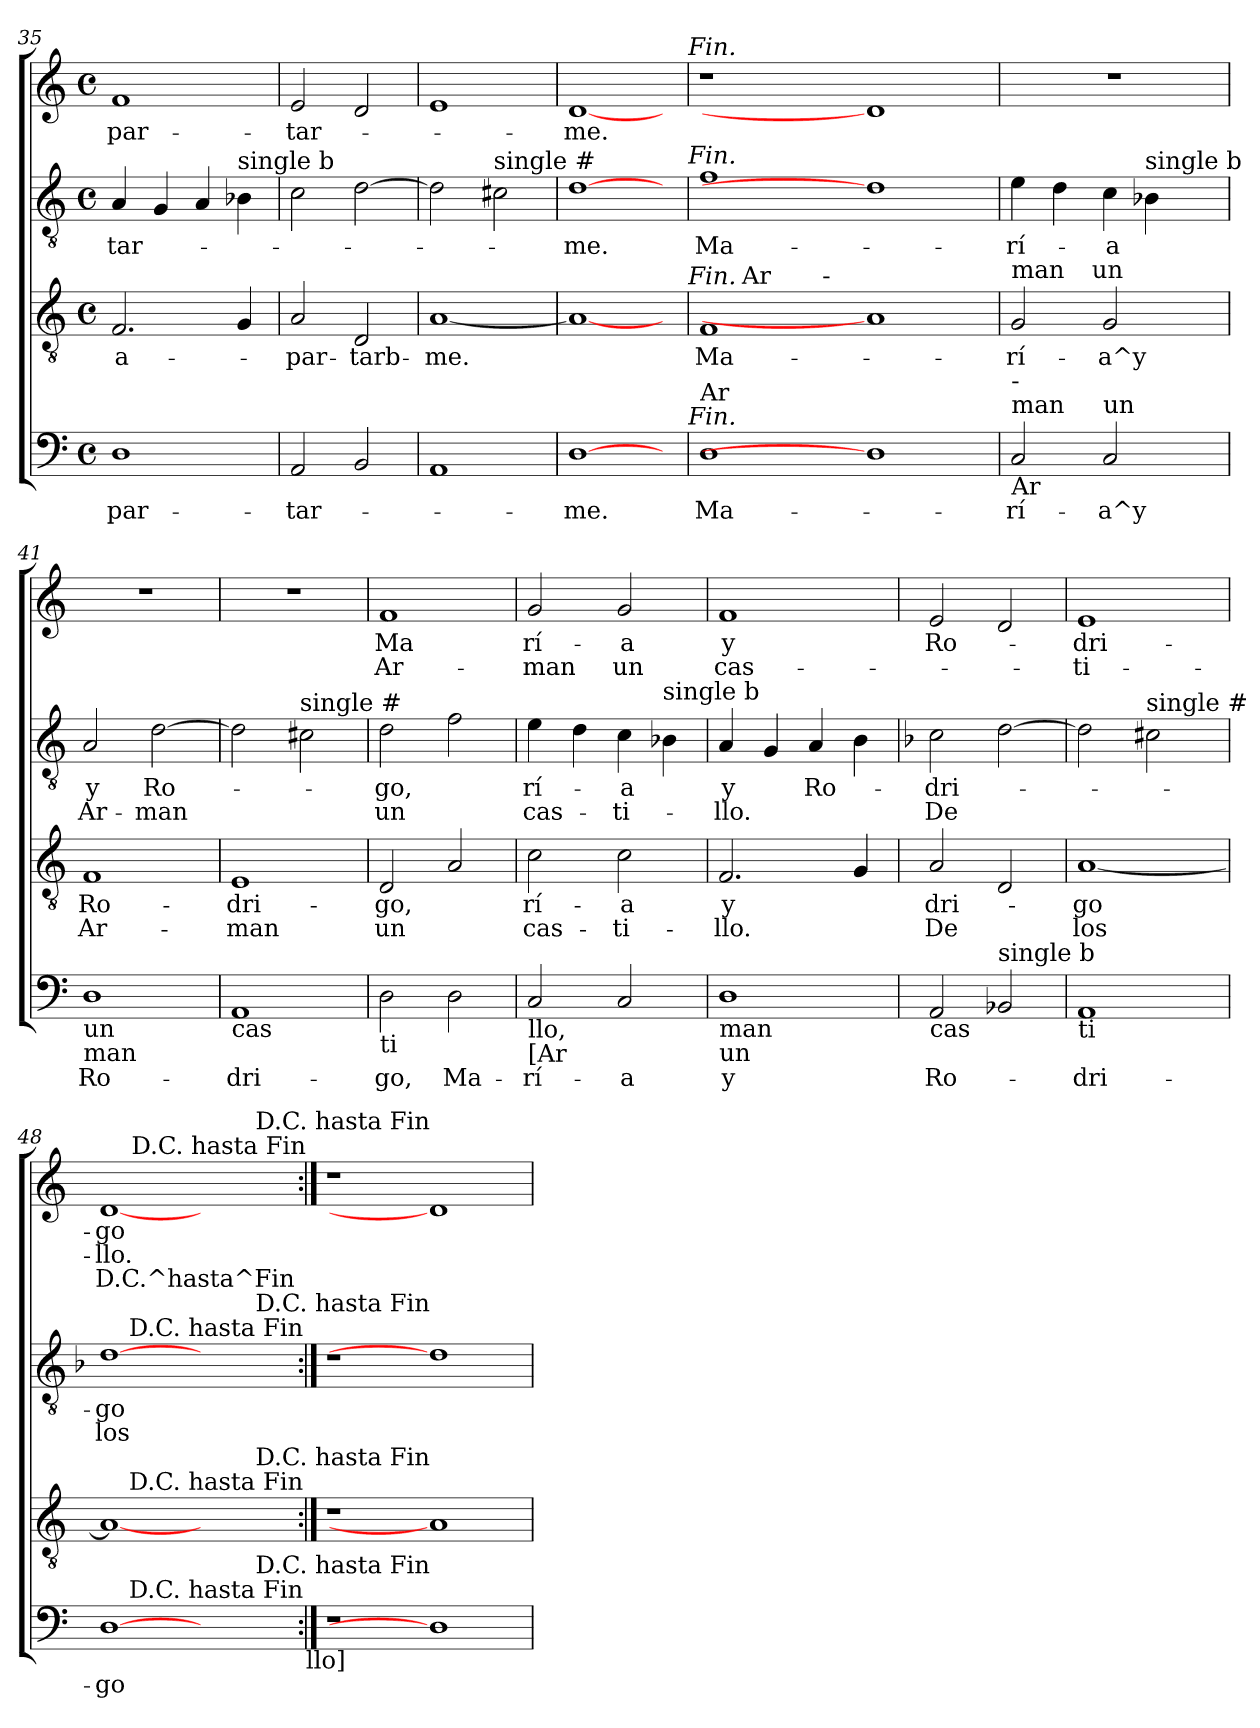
**kern	**text	**kern	**text	**text	**kern	**text	**text	**kern	**text	**text	**text
*part4	*part4	*part3	*part3	*part3	*part2	*part2	*part2	*part1	*part1	*part1	*part1
*staff4	*staff4	*staff3	*staff3	*staff3	*staff2	*staff2	*staff2	*staff1	*staff1	*staff1	*staff1
*clefF4	*	*clefGv2	*	*	*clefGv2	*	*	*clefG2	*	*	*
*k[]	*	*k[]	*	*	*k[]	*	*	*k[]	*	*	*
*C:	*	*C:	*	*	*C:	*	*	*C:	*	*	*
*M4/4	*	*M4/4	*	*	*M4/4	*	*	*M4/4	*	*	*
*met(c)	*	*met(c)	*	*	*met(c)	*	*	*met(c)	*	*	*
=35	=35	=35	=35	=35	=35	=35	=35	=35	=35	=35	=35
!	!LO:LY:b	!	!LO:LY:b	!	!	!LO:LY:b	!	!	!LO:LY:b	!	!
1D	-par-	2.F/	a-	.	4A/	-tar-	.	1f	-par-	.	.
.	.	.	.	.	4G/	.	.	.	.	.	.
.	.	.	.	.	4A/	.	.	.	.	.	.
!	!	!	!	!	!LO:TX:a:t=single b	!	!	!	!	!	!
.	.	4G/	.	.	4B-\	.	.	.	.	.	.
=36	=36	=36	=36	=36	=36	=36	=36	=36	=36	=36	=36
!	!LO:LY:b	!	!LO:LY:b	!	!	!	!	!	!LO:LY:b	!	!
2AA/	-tar-	2A/	-par-	.	2c\	.	.	2e/	-tar-	.	.
!	!	!	!LO:LY:b	!	!	!	!	!	!	!	!
2BB/	.	2D/	-tarb-	.	[>2d\	.	.	2d/	.	.	.
=37	=37	=37	=37	=37	=37	=37	=37	=37	=37	=37	=37
!	!	!	!LO:LY:b	!	!	!	!	!	!	!	!
1AA	.	[<1A	-me.	.	2d\]	.	.	1e	.	.	.
!	!	!	!	!	!LO:TX:a:t=single #	!	!	!	!	!	!
.	.	.	.	.	2c#\	.	.	.	.	.	.
=38	=38	=38	=38	=38	=38	=38	=38	=38	=38	=38	=38
!	!LO:LY:b	!	!	!	!	!LO:LY:b	!	!	!LO:LY:b	!	!
[1D	-me.	1A_	.	.	[1d	-me.	.	[1d	-me.	.	.
16.ryy	.	16.ryy	.	.	16.ryy	.	.	16.ryy	.	.	.
!	!	!	!	!	!	!	!	!LO:TX:a:i:t=Fin.	!	!	!
!	!	!	!	!	!LO:TX:a:i:t=Fin.	!	!	!	!	!	!
!	!	!LO:TX:a:i:t=Fin.	!	!	!	!	!	!	!	!	!
!LO:TX:a:i:t=Fin.	!	!	!	!	!	!	!	!	!	!	!
=39!	=39!	=39!	=39!	=39!	=39!	=39!	=39!	=39!	=39!	=39!	=39!
!LO:TX:a:t=Ar	!	!	!	!	!	!	!	!	!	!	!
!	!LO:LY:b	!	!LO:LY:b	!	!	!LO:LY:b	!	!	!	!	!
*	*	*^	*	*	*	*	*	*	*	*	*
*	*	*	*^	*	*	*	*	*	*	*	*	*
1D	Ma-	1F	4ryy	2ryy	Ma-	.	1f	Ma-	.	1r	.	.	.
!	!	!	!LO:TX:a:t=Ar	!	!	!	!	!	!	!	!	!	!
.	.	.	1..ryy	.	.	.	.	.	.	.	.	.	.
.	.	.	.	8..ryy	.	.	.	.	.	.	.	.	.
!	!	!	!	!LO:TX:a:t=-	!	!	!	!	!	!	!	!	!
.	.	.	.	1ryy	.	.	.	.	.	.	.	.	.
1D]	.	1A]	.	.	.	.	1d]	.	.	1d]	.	.	.
.	.	.	.	4ryy	.	.	.	.	.	.	.	.	.
.	.	.	.	32ryy	.	.	.	.	.	.	.	.	.
=40	=40	=40	=40	=40	=40	=40	=40	=40	=40	=40	=40	=40	=40
!	!	!LO:TX:a:t=man	!	!	!	!	!	!	!	!	!	!	!
!LO:TX:a:t=man	!	!	!	!	!	!	!	!	!	!	!	!	!
!LO:TX:a:t=-	!	!	!	!	!	!	!	!	!	!	!	!	!
!LO:TX:b:t=Ar	!	!	!	!	!	!	!	!	!	!	!	!	!
!	!LO:LY:b	!	!	!	!LO:LY:b	!	!	!LO:LY:b	!	!	!	!	!
*	*	*	*v	*v	*	*	*	*	*	*	*	*	*
2C/	-rí-	2G/	4...ryy	-rí-	.	4e\	-rí-	.	1r	.	.	.
.	.	.	.	.	.	4d\	.	.	.	.	.	.
!	!	!	!LO:TX:a:t=un	!	!	!	!	!	!	!	!	!
.	.	.	2ryy	.	.	.	.	.	.	.	.	.
!LO:TX:a:t=un	!	!	!	!	!	!	!	!	!	!	!	!
!	!LO:LY:b	!	!	!LO:LY:b	!	!	!LO:LY:b	!	!	!	!	!
2C/	-a^y	2G/	.	-a^y	.	4c\	-a	.	.	.	.	.
!	!	!	!	!	!	!LO:TX:a:t=single b	!	!	!	!	!	!
.	.	.	.	.	.	4B-\	.	.	.	.	.	.
.	.	.	32ryy	.	.	.	.	.	.	.	.	.
!!LO:PB:g=z
=41	=41	=41	=41	=41	=41	=41	=41	=41	=41	=41	=41	=41
!LO:TX:b:t=un	!	!	!	!	!	!	!	!	!	!	!	!
!LO:TX:b:t=man	!	!	!	!	!	!	!	!	!	!	!	!
!	!LO:LY:b	!	!	!LO:LY:b	!LO:LY:b	!	!LO:LY:b	!LO:LY:b	!	!	!	!
*	*	*v	*v	*	*	*	*	*	*	*	*	*
1D	Ro-	1F	Ro-	Ar-	2A/	y	Ar-	1r	.	.	.
!	!	!	!	!	!	!LO:LY:b	!LO:LY:b	!	!	!	!
.	.	.	.	.	[>2d\	Ro-	-man	.	.	.	.
=42	=42	=42	=42	=42	=42	=42	=42	=42	=42	=42	=42
!LO:TX:b:t=cas	!	!	!	!	!	!	!	!	!	!	!
!	!LO:LY:b	!	!LO:LY:b	!LO:LY:b	!	!	!	!	!	!	!
1AA	-dri-	1E	-dri-	-man	2d\]	.	.	1r	.	.	.
!	!	!	!	!	!LO:TX:a:t=single #	!	!	!	!	!	!
.	.	.	.	.	2c#\	.	.	.	.	.	.
=43	=43	=43	=43	=43	=43	=43	=43	=43	=43	=43	=43
!LO:TX:b:t=ti	!	!	!	!	!	!	!	!	!	!	!
!	!LO:LY:b	!	!LO:LY:b	!LO:LY:b	!	!LO:LY:b	!LO:LY:b	!	!LO:LY:b	!LO:LY:b	!
2D\	-go,	2D/	-go,	un	2d\	-go,	un	1f	Ma	Ar-	.
!	!LO:LY:b	!	!	!	!	!	!	!	!	!	!
2D\	Ma-	2A/	.	.	2f\	.	.	.	.	.	.
=44	=44	=44	=44	=44	=44	=44	=44	=44	=44	=44	=44
!LO:TX:b:t=llo,	!	!	!	!	!	!	!	!	!	!	!
!LO:TX:b:t=[Ar	!	!	!	!	!	!	!	!	!	!	!
!	!LO:LY:b	!	!LO:LY:b	!LO:LY:b	!	!LO:LY:b	!LO:LY:b	!	!LO:LY:b	!LO:LY:b	!
2C/	-rí-	2c\	-rí-	cas-	4e\	-rí-	cas-	2g/	rí-	-man	.
.	.	.	.	.	4d\	.	.	.	.	.	.
!	!LO:LY:b	!	!LO:LY:b	!LO:LY:b	!	!LO:LY:b	!LO:LY:b	!	!LO:LY:b	!LO:LY:b	!
2C/	-a	2c\	-a	-ti-	4c\	-a	-ti-	2g/	-a	un	.
!	!	!	!	!	!LO:TX:a:t=single b	!	!	!	!	!	!
.	.	.	.	.	4B-\	.	.	.	.	.	.
=45	=45	=45	=45	=45	=45	=45	=45	=45	=45	=45	=45
!LO:TX:b:t=man	!	!	!	!	!	!	!	!	!	!	!
!LO:TX:b:t=un	!	!	!	!	!	!	!	!	!	!	!
!	!LO:LY:b	!	!LO:LY:b	!LO:LY:b	!	!LO:LY:b	!LO:LY:b	!	!LO:LY:b	!LO:LY:b	!
1D	y	2.F/	y	-llo.	4A/	y	-llo.	1f	y	cas-	.
.	.	.	.	.	4G/	.	.	.	.	.	.
!	!	!	!	!	!	!LO:LY:b	!	!	!	!	!
.	.	.	.	.	4A/	Ro-	.	.	.	.	.
.	.	4G/	.	.	4B\	.	.	.	.	.	.
=46	=46	=46	=46	=46	=46	=46	=46	=46	=46	=46	=46
*	*	*	*	*	*k[b-]	*	*	*	*	*	*
*	*	*	*	*	*F:	*	*	*	*	*	*
!LO:TX:b:t=cas	!	!	!	!	!	!	!	!	!	!	!
!	!LO:LY:b	!	!LO:LY:b	!LO:LY:b	!	!LO:LY:b	!LO:LY:b	!	!LO:LY:b	!	!
2AA/	Ro-	2A/	-dri-	De	2c\	-dri-	De	2e/	Ro-	.	.
!LO:TX:a:t=single b	!	!	!	!	!	!	!	!	!	!	!
2BB-/	.	2D/	.	.	[>2d\	.	.	2d/	.	.	.
=47	=47	=47	=47	=47	=47	=47	=47	=47	=47	=47	=47
!LO:TX:b:t=ti	!	!	!	!	!	!	!	!	!	!	!
!	!LO:LY:b	!	!LO:LY:b	!LO:LY:b	!	!	!	!	!LO:LY:b	!LO:LY:b	!
1AA	-dri-	[<1A	-go	los	2d\]	.	.	1e	-dri-	-ti-	.
!	!	!	!	!	!LO:TX:a:t=single #	!	!	!	!	!	!
.	.	.	.	.	2c#\	.	.	.	.	.	.
=48	=48	=48	=48	=48	=48	=48	=48	=48	=48	=48	=48
!	!LO:LY:b	!	!	!	!	!LO:LY:b	!LO:LY:b	!	!LO:LY:b	!LO:LY:b	!LO:LY:b
[1D	-go	1A_	.	.	[1d	-go	los	[1d	-go	-llo.	D.C.^hasta^Fin
1ryy	.	1ryy	.	.	1ryy	.	.	1ryy	.	.	.
!	!	!	!	!	!	!	!	!LO:TX:a:rj:t=D.C. hasta Fin	!	!	!
!	!	!	!	!	!LO:TX:a:rj:t=D.C. hasta Fin	!	!	!	!	!	!
!	!	!LO:TX:a:rj:t=D.C. hasta Fin	!	!	!	!	!	!	!	!	!
!LO:TX:a:rj:t=D.C. hasta Fin	!	!	!	!	!	!	!	!	!	!	!
!LO:TX:b:t=llo]	!	!	!	!	!	!	!	!	!	!	!
=49:|!	=49:|!	=49:|!	=49:|!	=49:|!	=49:|!	=49:|!	=49:|!	=49:|!	=49:|!	=49:|!	=49:|!
1r	.	1r	.	.	1r	.	.	1r	.	.	.
!	!	!	!	!	!	!	!	!LO:TX:a:rj:t=D.C. hasta Fin	!	!	!
!	!	!	!	!	!LO:TX:a:rj:t=D.C. hasta Fin	!	!	!	!	!	!
!	!	!LO:TX:a:rj:t=D.C. hasta Fin	!	!	!	!	!	!	!	!	!
!LO:TX:a:rj:t=D.C. hasta Fin	!	!	!	!	!	!	!	!	!	!	!
1D]	.	1A]	.	.	1d]	.	.	1d]	.	.	.
=	=	=	=	=	=	=	=	=	=	=	=
*-	*-	*-	*-	*-	*-	*-	*-	*-	*-	*-	*-
